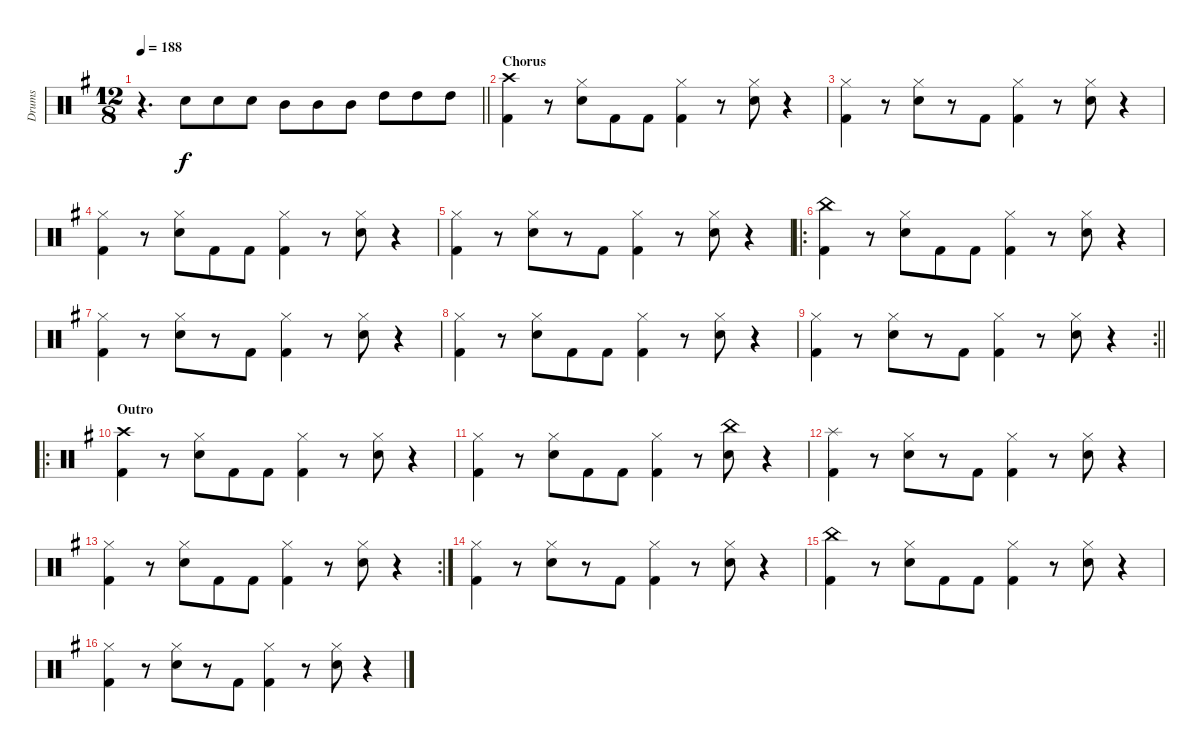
\track ("Drums" "Drums") {instrument percussion}
\staff {score}
\articulation defaults
\ts (12 8)
\tempo 188
\clef neutral
\barLineRight lightlight
\ks g
r.4{d dy f} "Snare (hit) 2".8 "Snare (hit) 2".8 "Snare (hit) 2".8 "Mid Tom (hit)".8 "Mid Tom (hit)".8 "Mid Tom (hit)".8 "High Tom (hit)".8 "High Tom (hit)".8 "High Tom (hit)".8 |
\section ("" "Chorus")
("Crash high (hit)" "Kick (hit) 2").4 r.8 ("Hi-Hat (closed)" "Snare (hit) 2").8 "Kick (hit) 2".8 "Kick (hit) 2".8 ("Hi-Hat (closed)" "Kick (hit) 2").4 r.8 ("Hi-Hat (closed)" "Snare (hit) 2").8 r.4 |
("Hi-Hat (closed)" "Kick (hit) 2").4 r.8 ("Hi-Hat (closed)" "Snare (hit) 2").8 r.8 "Kick (hit) 2".8 ("Hi-Hat (closed)" "Kick (hit) 2").4 r.8 ("Hi-Hat (closed)" "Snare (hit) 2").8 r.4 |
("Hi-Hat (closed)" "Kick (hit) 2").4 r.8 ("Hi-Hat (closed)" "Snare (hit) 2").8 "Kick (hit) 2".8 "Kick (hit) 2".8 ("Hi-Hat (closed)" "Kick (hit) 2").4 r.8 ("Hi-Hat (closed)" "Snare (hit) 2").8 r.4 |
("Hi-Hat (closed)" "Kick (hit) 2").4 r.8 ("Hi-Hat (closed)" "Snare (hit) 2").8 r.8 "Kick (hit) 2".8 ("Hi-Hat (closed)" "Kick (hit) 2").4 r.8 ("Hi-Hat (closed)" "Snare (hit) 2").8 r.4 |
\ro
("China (hit)" "Kick (hit) 2").4 r.8 ("Hi-Hat (closed)" "Snare (hit) 2").8 "Kick (hit) 2".8 "Kick (hit) 2".8 ("Hi-Hat (closed)" "Kick (hit) 2").4 r.8 ("Hi-Hat (closed)" "Snare (hit) 2").8 r.4 |
("Hi-Hat (closed)" "Kick (hit) 2").4 r.8 ("Hi-Hat (closed)" "Snare (hit) 2").8 r.8 "Kick (hit) 2".8 ("Hi-Hat (closed)" "Kick (hit) 2").4 r.8 ("Hi-Hat (closed)" "Snare (hit) 2").8 r.4 |
("Hi-Hat (closed)" "Kick (hit) 2").4 r.8 ("Hi-Hat (closed)" "Snare (hit) 2").8 "Kick (hit) 2".8 "Kick (hit) 2".8 ("Hi-Hat (closed)" "Kick (hit) 2").4 r.8 ("Hi-Hat (closed)" "Snare (hit) 2").8 r.4 |
\rc 2
\barLineRight lightlight
("Hi-Hat (closed)" "Kick (hit) 2").4 r.8 ("Hi-Hat (closed)" "Snare (hit) 2").8 r.8 "Kick (hit) 2".8 ("Hi-Hat (closed)" "Kick (hit) 2").4 r.8 ("Hi-Hat (closed)" "Snare (hit) 2").8 r.4 |
\ro
\section ("" "Outro")
("Crash high (hit)" "Kick (hit) 2").4 r.8 ("Hi-Hat (closed)" "Snare (hit) 2").8 "Kick (hit) 2".8 "Kick (hit) 2".8 ("Hi-Hat (closed)" "Kick (hit) 2").4 r.8 ("Hi-Hat (closed)" "Snare (hit) 2").8 r.4 |
("Hi-Hat (closed)" "Kick (hit) 2").4 r.8 ("Hi-Hat (closed)" "Snare (hit) 2").8 "Kick (hit) 2".8 "Kick (hit) 2".8 ("Hi-Hat (closed)" "Kick (hit) 2").4 r.8 ("China (hit)" "Snare (hit) 2").8 r.4 |
("Splash (hit)" "Kick (hit) 2").4 r.8 ("Hi-Hat (closed)" "Snare (hit) 2").8 r.8 "Kick (hit) 2".8 ("Hi-Hat (closed)" "Kick (hit) 2").4 r.8 ("Hi-Hat (closed)" "Snare (hit) 2").8 r.4 |
\rc 2
("Hi-Hat (closed)" "Kick (hit) 2").4 r.8 ("Hi-Hat (closed)" "Snare (hit) 2").8 "Kick (hit) 2".8 "Kick (hit) 2".8 ("Hi-Hat (closed)" "Kick (hit) 2").4 r.8 ("Hi-Hat (closed)" "Snare (hit) 2").8 r.4 |
("Hi-Hat (closed)" "Kick (hit) 2").4 r.8 ("Hi-Hat (closed)" "Snare (hit) 2").8 r.8 "Kick (hit) 2".8 ("Hi-Hat (closed)" "Kick (hit) 2").4 r.8 ("Hi-Hat (closed)" "Snare (hit) 2").8 r.4 |
("China (hit)" "Kick (hit) 2").4 r.8 ("Hi-Hat (closed)" "Snare (hit) 2").8 "Kick (hit) 2".8 "Kick (hit) 2".8 ("Hi-Hat (closed)" "Kick (hit) 2").4 r.8 ("Hi-Hat (closed)" "Snare (hit) 2").8 r.4 |
("Hi-Hat (closed)" "Kick (hit) 2").4 r.8 ("Hi-Hat (closed)" "Snare (hit) 2").8 r.8 "Kick (hit) 2".8 ("Hi-Hat (closed)" "Kick (hit) 2").4 r.8 ("Hi-Hat (closed)" "Snare (hit) 2").8 r.4
